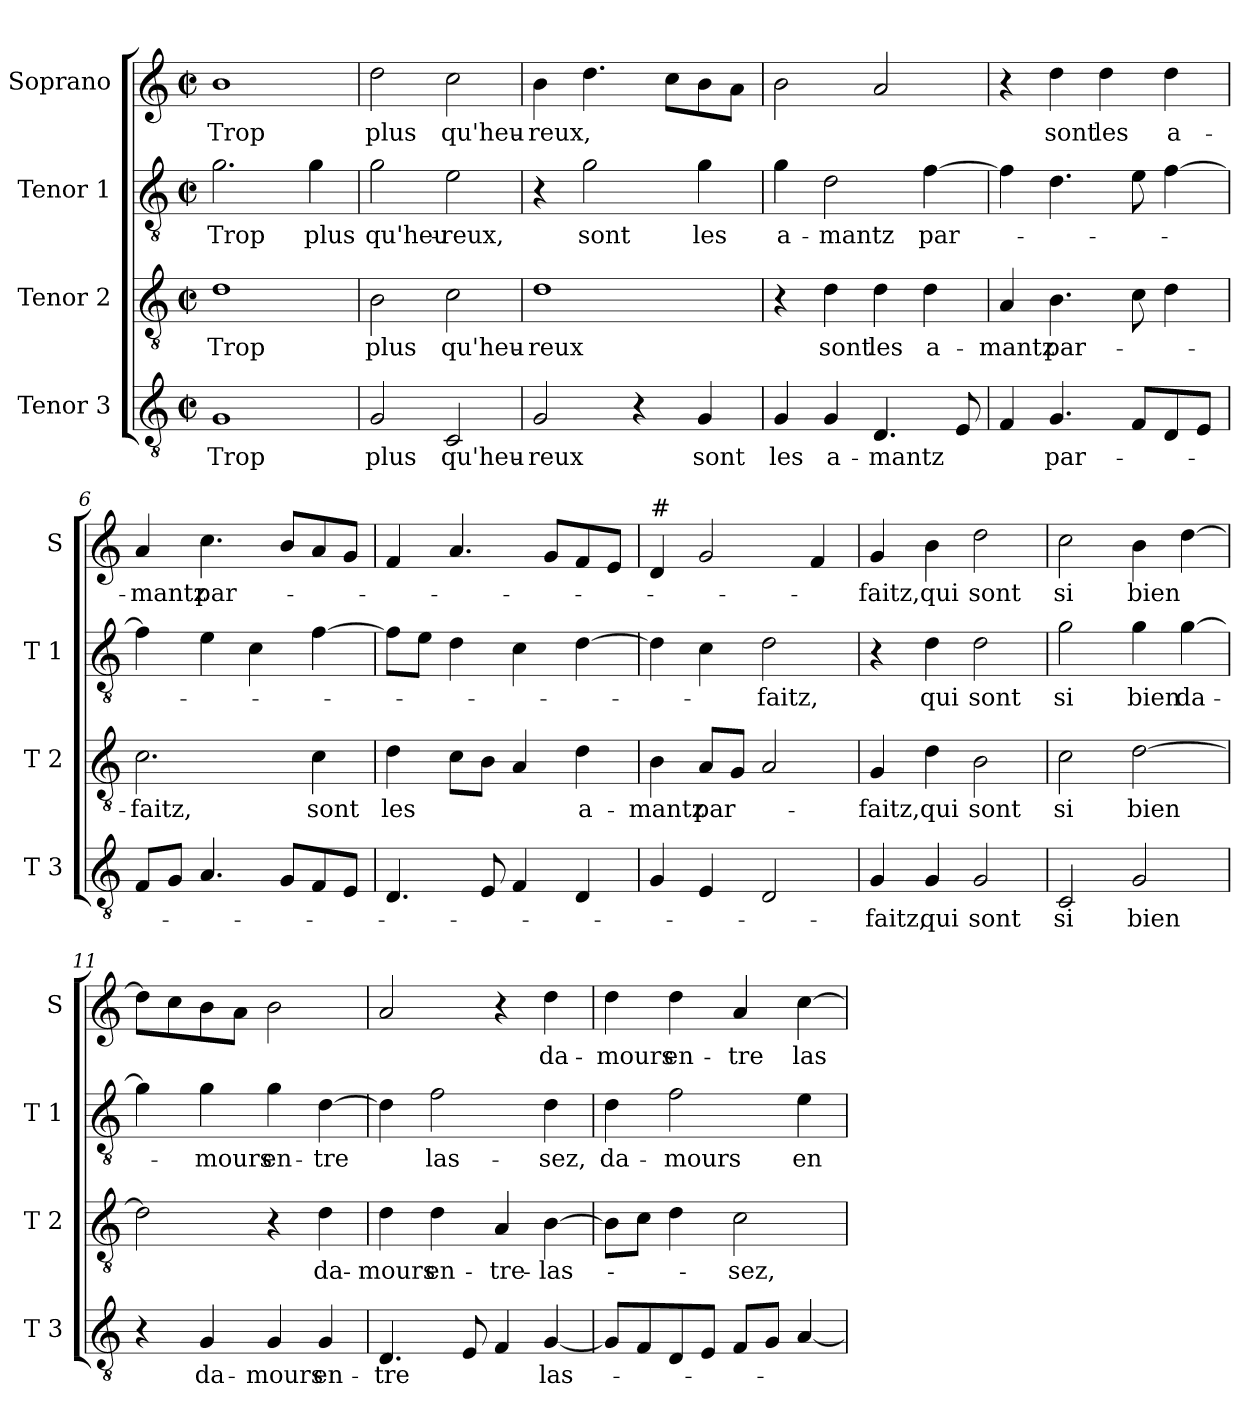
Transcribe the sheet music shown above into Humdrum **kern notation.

**kern	**text	**kern	**text	**kern	**text	**kern	**text
*part4	*part4	*part3	*part3	*part2	*part2	*part1	*part1
*staff4	*staff4	*staff3	*staff3	*staff2	*staff2	*staff1	*staff1
*I"Tenor 3	*	*I"Tenor 2	*	*I"Tenor 1	*	*I"Soprano	*
*I'T 3	*	*I'T 2	*	*I'T 1	*	*I'S	*
*clefGv2	*	*clefGv2	*	*clefGv2	*	*clefG2	*
*k[]	*	*k[]	*	*k[]	*	*k[]	*
*C:	*	*C:	*	*C:	*	*C:	*
*M2/2	*	*M2/2	*	*M2/2	*	*M2/2	*
*met(c|)	*	*met(c|)	*	*met(c|)	*	*met(c|)	*
=1	=1	=1	=1	=1	=1	=1	=1
!	!LO:LY:b	!	!LO:LY:b	!	!LO:LY:b	!	!LO:LY:b
1G	Trop	1d	Trop	2.g\	Trop	1b	Trop
!	!	!	!	!	!LO:LY:b	!	!
.	.	.	.	4g\	plus	.	.
=2	=2	=2	=2	=2	=2	=2	=2
!	!LO:LY:b	!	!LO:LY:b	!	!LO:LY:b	!	!LO:LY:b
2G/	plus	2B\	plus	2g\	qu'heu-	2dd\	plus
!	!LO:LY:b	!	!LO:LY:b	!	!LO:LY:b	!	!LO:LY:b
2C/	qu'heu-	2c\	qu'heu-	2e\	-reux,	2cc\	qu'heu-
=3	=3	=3	=3	=3	=3	=3	=3
!	!LO:LY:b	!	!LO:LY:b	!	!	!	!LO:LY:b
2G/	-reux	1d	-reux	4r	.	4b\	-reux,
!	!	!	!	!	!LO:LY:b	!	!
.	.	.	.	2g\	sont	4.dd\	.
4r	.	.	.	.	.	.	.
.	.	.	.	.	.	8cc\L	.
!	!LO:LY:b	!	!	!	!LO:LY:b	!	!
4G/	sont	.	.	4g\	les	8b\	.
.	.	.	.	.	.	8a\J	.
=4	=4	=4	=4	=4	=4	=4	=4
!	!LO:LY:b	!	!	!	!LO:LY:b	!	!
4G/	les	4r	.	4g\	a-	2b\	.
!	!LO:LY:b	!	!LO:LY:b	!	!LO:LY:b	!	!
4G/	a-	4d\	sont	2d\	-mantz	.	.
!	!LO:LY:b	!	!LO:LY:b	!	!	!	!
4.D/	-mantz	4d\	les	.	.	2a/	.
!	!	!	!LO:LY:b	!	!LO:LY:b	!	!
.	.	4d\	a-	[4f\	par-	.	.
8E/	.	.	.	.	.	.	.
!!LO:LB:g=z
=5	=5	=5	=5	=5	=5	=5	=5
!	!	!	!LO:LY:b	!	!	!	!
4F/	.	4A/	-mantz	4f\]	.	4r	.
!	!LO:LY:b	!	!LO:LY:b	!	!	!	!LO:LY:b
4.G/	par-	4.B\	par-	4.d\	.	4dd\	sont
!	!	!	!	!	!	!	!LO:LY:b
.	.	.	.	.	.	4dd\	les
8F/L	.	8c\	.	8e\	.	.	.
!	!	!	!	!	!	!	!LO:LY:b
8D/	.	4d\	.	[4f\	.	4dd\	a-
8E/J	.	.	.	.	.	.	.
=6	=6	=6	=6	=6	=6	=6	=6
!	!	!	!LO:LY:b	!	!	!	!LO:LY:b
8F/L	.	2.c\	-faitz,	4f\]	.	4a/	-mantz
8G/J	.	.	.	.	.	.	.
!	!	!	!	!	!	!	!LO:LY:b
4.A/	.	.	.	4e\	.	4.cc\	par-
.	.	.	.	4c\	.	.	.
8G/L	.	.	.	.	.	8b/L	.
!	!	!	!LO:LY:b	!	!	!	!
8F/	.	4c\	sont	[4f\	.	8a/	.
8E/J	.	.	.	.	.	8g/J	.
=7	=7	=7	=7	=7	=7	=7	=7
!	!	!	!LO:LY:b	!	!	!	!
4.D/	.	4d\	les	8f\L]	.	4f/	.
.	.	.	.	8e\J	.	.	.
.	.	8c\L	.	4d\	.	4.a/	.
8E/	.	8B\J	.	.	.	.	.
4F/	.	4A/	.	4c\	.	.	.
.	.	.	.	.	.	8g/L	.
!	!	!	!LO:LY:b	!	!	!	!
4D/	.	4d\	a-	[4d\	.	8f/	.
.	.	.	.	.	.	8e/J	.
=8	=8	=8	=8	=8	=8	=8	=8
!	!	!	!	!	!	!LO:TX:a:t=#	!
!	!	!	!LO:LY:b	!	!	!	!
4G/	.	4B\	-mantz	4d\]	.	4d/	.
!	!	!	!LO:LY:b	!	!	!	!
4E/	.	8A/L	par-	4c\	.	2g/	.
.	.	8G/J	.	.	.	.	.
!	!	!	!	!	!LO:LY:b	!	!
2D/	.	2A/	.	2d\	-faitz,	.	.
.	.	.	.	.	.	4f/	.
=9	=9	=9	=9	=9	=9	=9	=9
!	!LO:LY:b	!	!LO:LY:b	!	!	!	!LO:LY:b
4G/	-faitz,	4G/	-faitz,	4r	.	4g/	-faitz,
!	!LO:LY:b	!	!LO:LY:b	!	!LO:LY:b	!	!LO:LY:b
4G/	qui	4d\	qui	4d\	qui	4b\	qui
!	!LO:LY:b	!	!LO:LY:b	!	!LO:LY:b	!	!LO:LY:b
2G/	sont	2B\	sont	2d\	sont	2dd\	sont
!!LO:PB:g=z
=10	=10	=10	=10	=10	=10	=10	=10
!	!LO:LY:b	!	!LO:LY:b	!	!LO:LY:b	!	!LO:LY:b
2C/	si	2c\	si	2g\	si	2cc\	si
!	!LO:LY:b	!	!LO:LY:b	!	!LO:LY:b	!	!LO:LY:b
2G/	bien	[2d\	bien	4g\	bien	4b\	bien
!	!	!	!	!	!LO:LY:b	!	!
.	.	.	.	[4g\	da-	[4dd\	.
=11	=11	=11	=11	=11	=11	=11	=11
4r	.	2d\]	.	4g\]	.	8dd\L]	.
.	.	.	.	.	.	8cc\	.
!	!LO:LY:b	!	!	!	!LO:LY:b	!	!
4G/	da-	.	.	4g\	-mours	8b\	.
.	.	.	.	.	.	8a\J	.
!	!LO:LY:b	!	!	!	!LO:LY:b	!	!
4G/	-mours	4r	.	4g\	en-	2b\	.
!	!LO:LY:b	!	!LO:LY:b	!	!LO:LY:b	!	!
4G/	en-	4d\	da-	[4d\	-tre	.	.
=12	=12	=12	=12	=12	=12	=12	=12
!	!LO:LY:b	!	!LO:LY:b	!	!	!	!
4.D/	-tre	4d\	-mours	4d\]	.	2a/	.
!	!	!	!LO:LY:b	!	!LO:LY:b	!	!
.	.	4d\	en-	2f\	las-	.	.
8E/	.	.	.	.	.	.	.
!	!	!	!LO:LY:b	!	!	!	!
4F/	.	4A/	-tre-	.	.	4r	.
!	!LO:LY:b	!	!LO:LY:b	!	!LO:LY:b	!	!LO:LY:b
[4G/	las-	[4B\	-las-	4d\	-sez,	4dd\	da-
=13	=13	=13	=13	=13	=13	=13	=13
!	!	!	!	!	!LO:LY:b	!	!LO:LY:b
8G/L]	.	8B\L]	.	4d\	da-	4dd\	-mours
8F/	.	8c\J	.	.	.	.	.
!	!	!	!	!	!LO:LY:b	!	!LO:LY:b
8D/	.	4d\	.	2f\	-mours	4dd\	en-
8E/J	.	.	.	.	.	.	.
!	!	!	!LO:LY:b	!	!	!	!LO:LY:b
8F/L	.	2c\	-sez,	.	.	4a/	-tre
8G/J	.	.	.	.	.	.	.
!	!	!	!	!	!LO:LY:b	!	!LO:LY:b
[4A/	.	.	.	4e\	en-	[4cc\	las-
=	=	=	=	=	=	=	=
*-	*-	*-	*-	*-	*-	*-	*-
